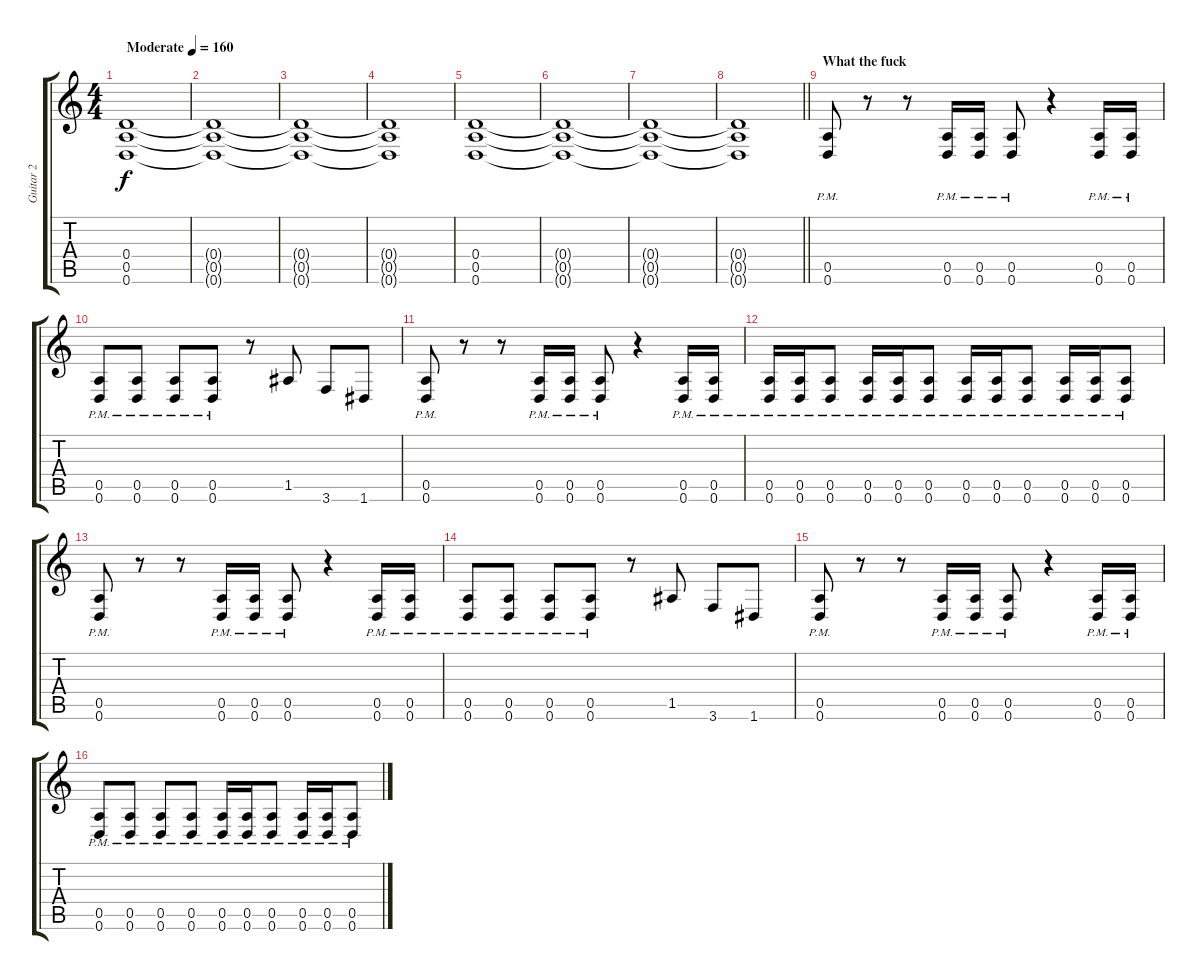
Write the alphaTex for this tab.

\track ("Guitar 2" "Guitar 2") {instrument distortionguitar}
\staff {score tabs}
\tuning (E4 B3 G3 D3 A2 D2) {hide}
\ts (4 4)
\tempo (160 "Moderate")
\clef g2
\ks c
(0.4 0.5 0.6).1{dy f instrument distortionguitar} |
(0.4{t} 0.5{t} 0.6{t}).1 |
(0.4{t} 0.5{t} 0.6{t}).1 |
(0.4{t} 0.5{t} 0.6{t}).1 |
(0.4 0.5 0.6).1 |
(0.4{t} 0.5{t} 0.6{t}).1 |
(0.4{t} 0.5{t} 0.6{t}).1 |
\barLineRight lightlight
(0.4{t} 0.5{t} 0.6{t}).1 |
\section ("" "What the fuck")
(0.5{pm} 0.6{pm}).8 r.8 r.8 (0.5{pm} 0.6{pm}).16 (0.5{pm} 0.6{pm}).16 (0.5{pm} 0.6{pm}).8 r.4 (0.5{pm} 0.6{pm}).16 (0.5{pm} 0.6{pm}).16 |
(0.5{pm} 0.6{pm}).8 (0.5{pm} 0.6{pm}).8 (0.5{pm} 0.6{pm}).8 (0.5{pm} 0.6{pm}).8 r.8 1.5.8 3.6.8 1.6.8 |
(0.5{pm} 0.6{pm}).8 r.8 r.8 (0.5{pm} 0.6{pm}).16 (0.5{pm} 0.6{pm}).16 (0.5{pm} 0.6{pm}).8 r.4 (0.5{pm} 0.6{pm}).16 (0.5{pm} 0.6{pm}).16 |
(0.5{pm} 0.6{pm}).16 (0.5{pm} 0.6{pm}).16 (0.5{pm} 0.6{pm}).8 (0.5{pm} 0.6{pm}).16 (0.5{pm} 0.6{pm}).16 (0.5{pm} 0.6{pm}).8 (0.5{pm} 0.6{pm}).16 (0.5{pm} 0.6{pm}).16 (0.5{pm} 0.6{pm}).8 (0.5{pm} 0.6{pm}).16 (0.5{pm} 0.6{pm}).16 (0.5{pm} 0.6{pm}).8 |
(0.5{pm} 0.6{pm}).8 r.8 r.8 (0.5{pm} 0.6{pm}).16 (0.5{pm} 0.6{pm}).16 (0.5{pm} 0.6{pm}).8 r.4 (0.5{pm} 0.6{pm}).16 (0.5{pm} 0.6{pm}).16 |
(0.5{pm} 0.6{pm}).8 (0.5{pm} 0.6{pm}).8 (0.5{pm} 0.6{pm}).8 (0.5{pm} 0.6{pm}).8 r.8 1.5.8 3.6.8 1.6.8 |
(0.5{pm} 0.6{pm}).8 r.8 r.8 (0.5{pm} 0.6{pm}).16 (0.5{pm} 0.6{pm}).16 (0.5{pm} 0.6{pm}).8 r.4 (0.5{pm} 0.6{pm}).16 (0.5{pm} 0.6{pm}).16 |
(0.5{pm} 0.6{pm}).8 (0.5{pm} 0.6{pm}).8 (0.5{pm} 0.6{pm}).8 (0.5{pm} 0.6{pm}).8 (0.5{pm} 0.6{pm}).16 (0.5{pm} 0.6{pm}).16 (0.5{pm} 0.6{pm}).8 (0.5{pm} 0.6{pm}).16 (0.5{pm} 0.6{pm}).16 (0.5{pm} 0.6{pm}).8
